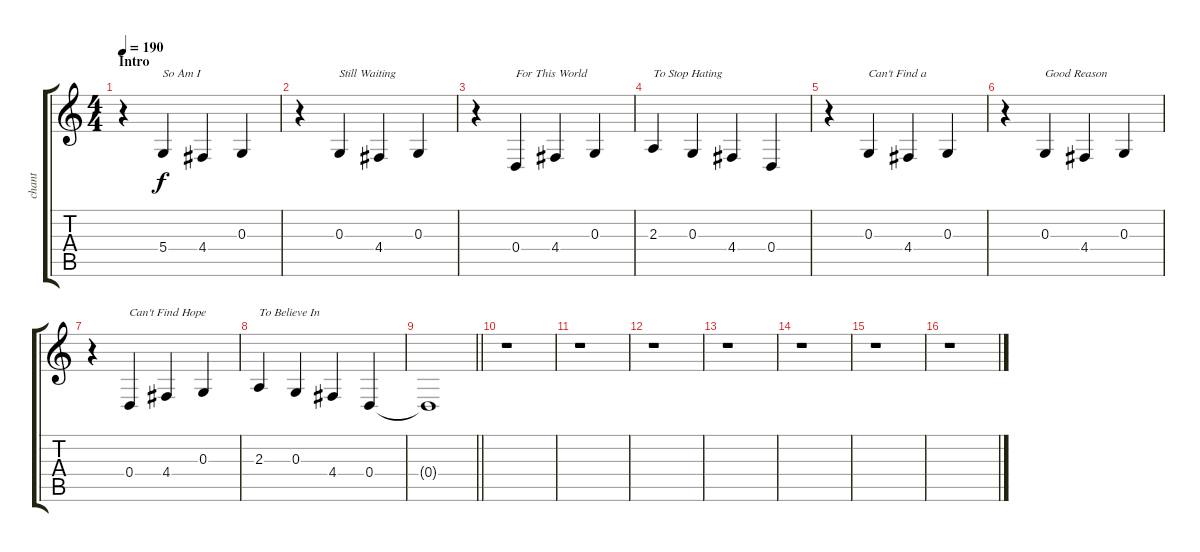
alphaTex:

\track ("chant" "chant") {instrument lead6voice}
\staff {score tabs}
\tuning (E4 B3 G3 D3 A2 E2) {hide}
\ts (4 4)
\section ("" "Intro")
\tempo 190
\clef g2
\ks c
r.4{dy f instrument lead6voice} 5.4.4{txt "So Am I"} 4.4.4 0.3.4 |
r.4 0.3.4{txt "Still Waiting"} 4.4.4 0.3.4 |
r.4 0.4.4{txt "For This World"} 4.4.4 0.3.4 |
2.3.4{txt "To Stop Hating"} 0.3.4 4.4.4 0.4.4 |
r.4 0.3.4{txt "Can't Find a"} 4.4.4 0.3.4 |
r.4 0.3.4{txt "Good Reason"} 4.4.4 0.3.4 |
r.4 0.4.4{txt "Can't Find Hope"} 4.4.4 0.3.4 |
2.3.4{txt "To Believe In"} 0.3.4 4.4.4 0.4.4 |
\barLineRight lightlight
0.4{t}.1 |
\section ("" "")
r.1 |
r.1 |
r.1 |
r.1 |
r.1 |
r.1 |
r.1
